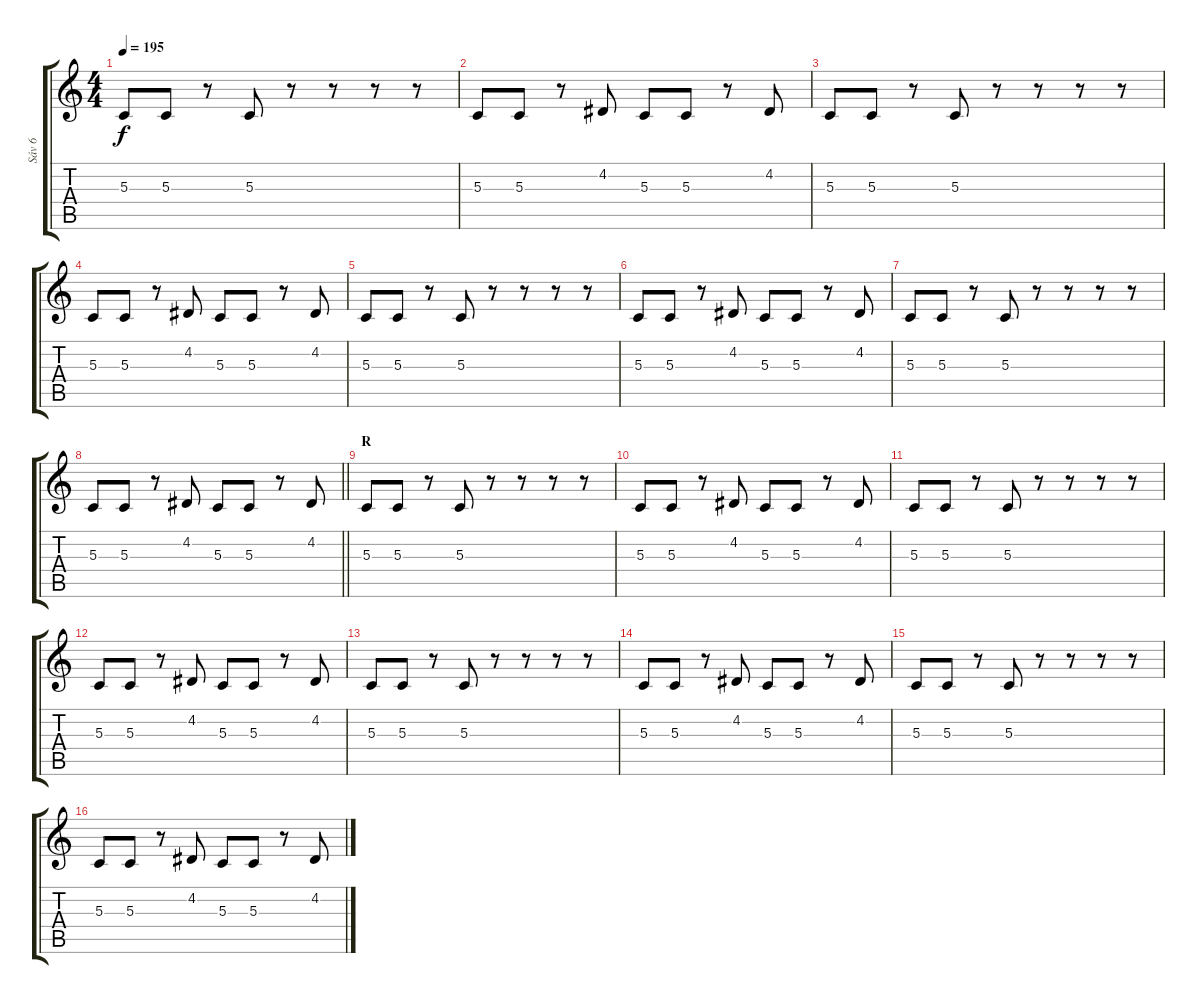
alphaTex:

\track ("Sáv 6" "Sáv 6") {instrument panflute}
\staff {score tabs}
\tuning (E4 B3 G3 D3 A2 E2) {hide}
\ts (4 4)
\tempo 195
\clef g2
\ks c
5.3.8{dy f} 5.3.8 r.8 5.3.8 r.8 r.8 r.8 r.8 |
5.3.8 5.3.8 r.8 4.2.8 5.3.8 5.3.8 r.8 4.2.8 |
5.3.8 5.3.8 r.8 5.3.8 r.8 r.8 r.8 r.8 |
5.3.8 5.3.8 r.8 4.2.8 5.3.8 5.3.8 r.8 4.2.8 |
5.3.8 5.3.8 r.8 5.3.8 r.8 r.8 r.8 r.8 |
5.3.8 5.3.8 r.8 4.2.8 5.3.8 5.3.8 r.8 4.2.8 |
5.3.8 5.3.8 r.8 5.3.8 r.8 r.8 r.8 r.8 |
\barLineRight lightlight
5.3.8 5.3.8 r.8 4.2.8 5.3.8 5.3.8 r.8 4.2.8 |
\section ("" "R")
5.3.8 5.3.8 r.8 5.3.8 r.8 r.8 r.8 r.8 |
5.3.8 5.3.8 r.8 4.2.8 5.3.8 5.3.8 r.8 4.2.8 |
5.3.8 5.3.8 r.8 5.3.8 r.8 r.8 r.8 r.8 |
5.3.8 5.3.8 r.8 4.2.8 5.3.8 5.3.8 r.8 4.2.8 |
5.3.8 5.3.8 r.8 5.3.8 r.8 r.8 r.8 r.8 |
5.3.8 5.3.8 r.8 4.2.8 5.3.8 5.3.8 r.8 4.2.8 |
5.3.8 5.3.8 r.8 5.3.8 r.8 r.8 r.8 r.8 |
5.3.8 5.3.8 r.8 4.2.8 5.3.8 5.3.8 r.8 4.2.8
